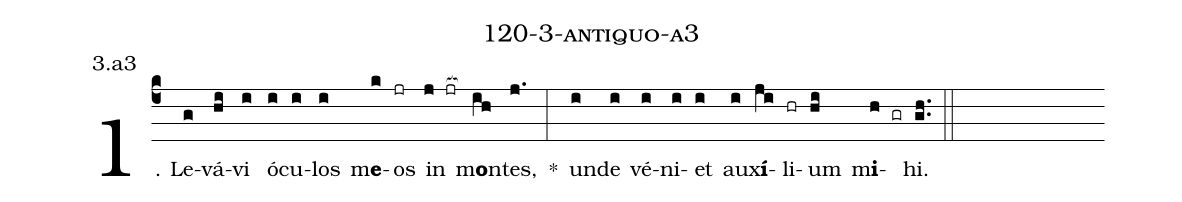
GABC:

name: 120-3-antiquo-a3;
annotation: 3.a3;
%%
(c4)1. Le(g)vá(hi)vi(i) ó(i)cu(i)los(i) m<b>e</b>(k)os(jr) in(j jr[ocb:1{]) m<b>o</b>n(ih[ocb:0}])tes,(j.) *(:) un(i)de(i) vé(i)ni(i)et(i) au(i)x<b>í</b>(ji)li(hr)um(hi) m<b>i</b>(h gr)hi.(gh..) (::)
